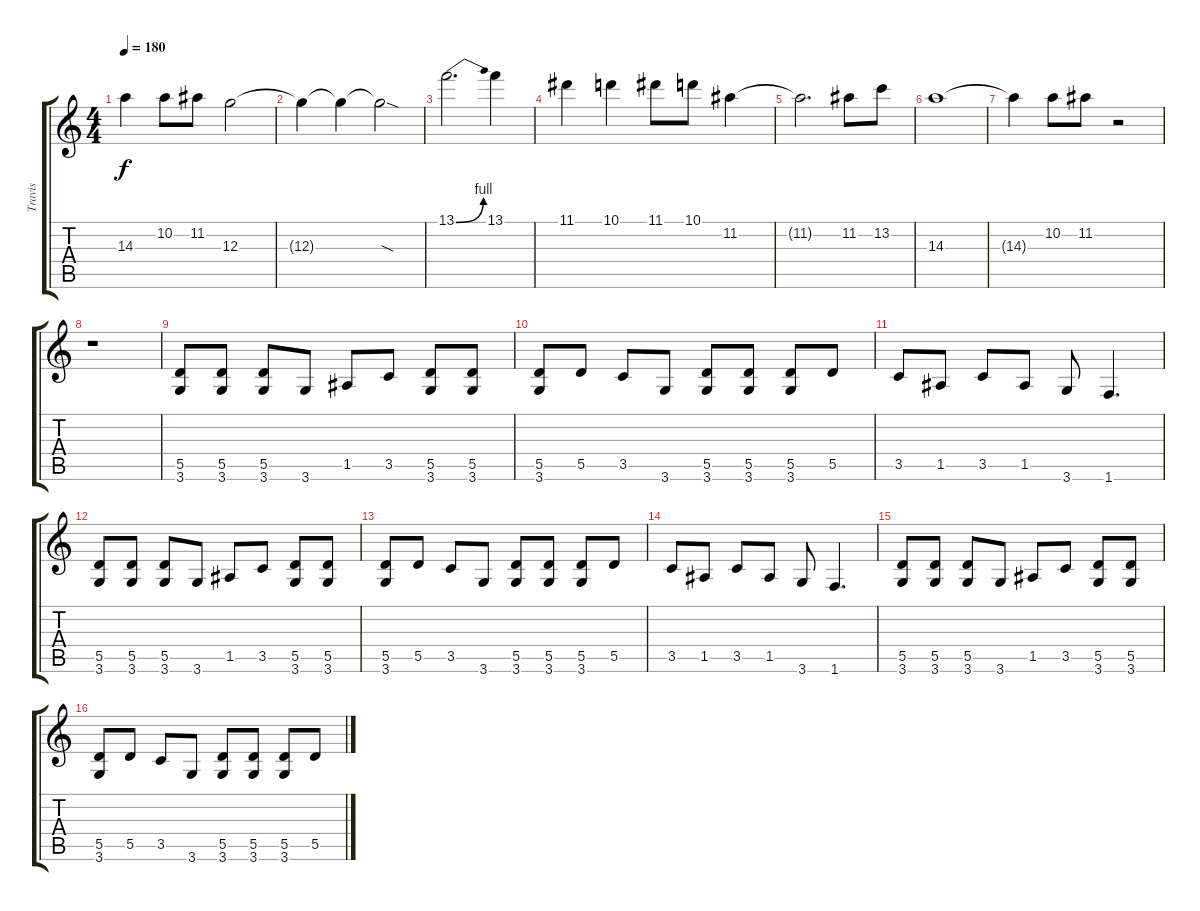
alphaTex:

\track ("Travis" "Travis") {instrument distortionguitar}
\staff {score tabs}
\tuning (E4 B3 G3 D3 A2 E2) {hide}
\ts (4 4)
\tempo 180
\clef g2
\ks c
14.3{t}.4{dy f} 10.2.8 11.2.8 12.3.2 |
12.3{t}.4 12.3{t}.4 12.3{sod t}.2 |
13.1{be (bend 0 0 60 4)}.2{d} 13.1.4 |
11.1.4 10.1.4 11.1.8 10.1.8 11.2.4 |
11.2{t}.2{d} 11.2.8 13.2.8 |
14.3.1 |
14.3{t}.4 10.2.8 11.2.8 r.2 |
r.1 |
(5.5 3.6).8 (5.5 3.6).8 (5.5 3.6).8 3.6.8 1.5.8 3.5.8 (5.5 3.6).8 (5.5 3.6).8 |
(5.5 3.6).8 5.5.8 3.5.8 3.6.8 (5.5 3.6).8 (5.5 3.6).8 (5.5 3.6).8 5.5.8 |
3.5.8 1.5.8 3.5.8 1.5.8 3.6.8 1.6.4{d} |
(5.5 3.6).8 (5.5 3.6).8 (5.5 3.6).8 3.6.8 1.5.8 3.5.8 (5.5 3.6).8 (5.5 3.6).8 |
(5.5 3.6).8 5.5.8 3.5.8 3.6.8 (5.5 3.6).8 (5.5 3.6).8 (5.5 3.6).8 5.5.8 |
3.5.8 1.5.8 3.5.8 1.5.8 3.6.8 1.6.4{d} |
(5.5 3.6).8 (5.5 3.6).8 (5.5 3.6).8 3.6.8 1.5.8 3.5.8 (5.5 3.6).8 (5.5 3.6).8 |
(5.5 3.6).8 5.5.8 3.5.8 3.6.8 (5.5 3.6).8 (5.5 3.6).8 (5.5 3.6).8 5.5.8
